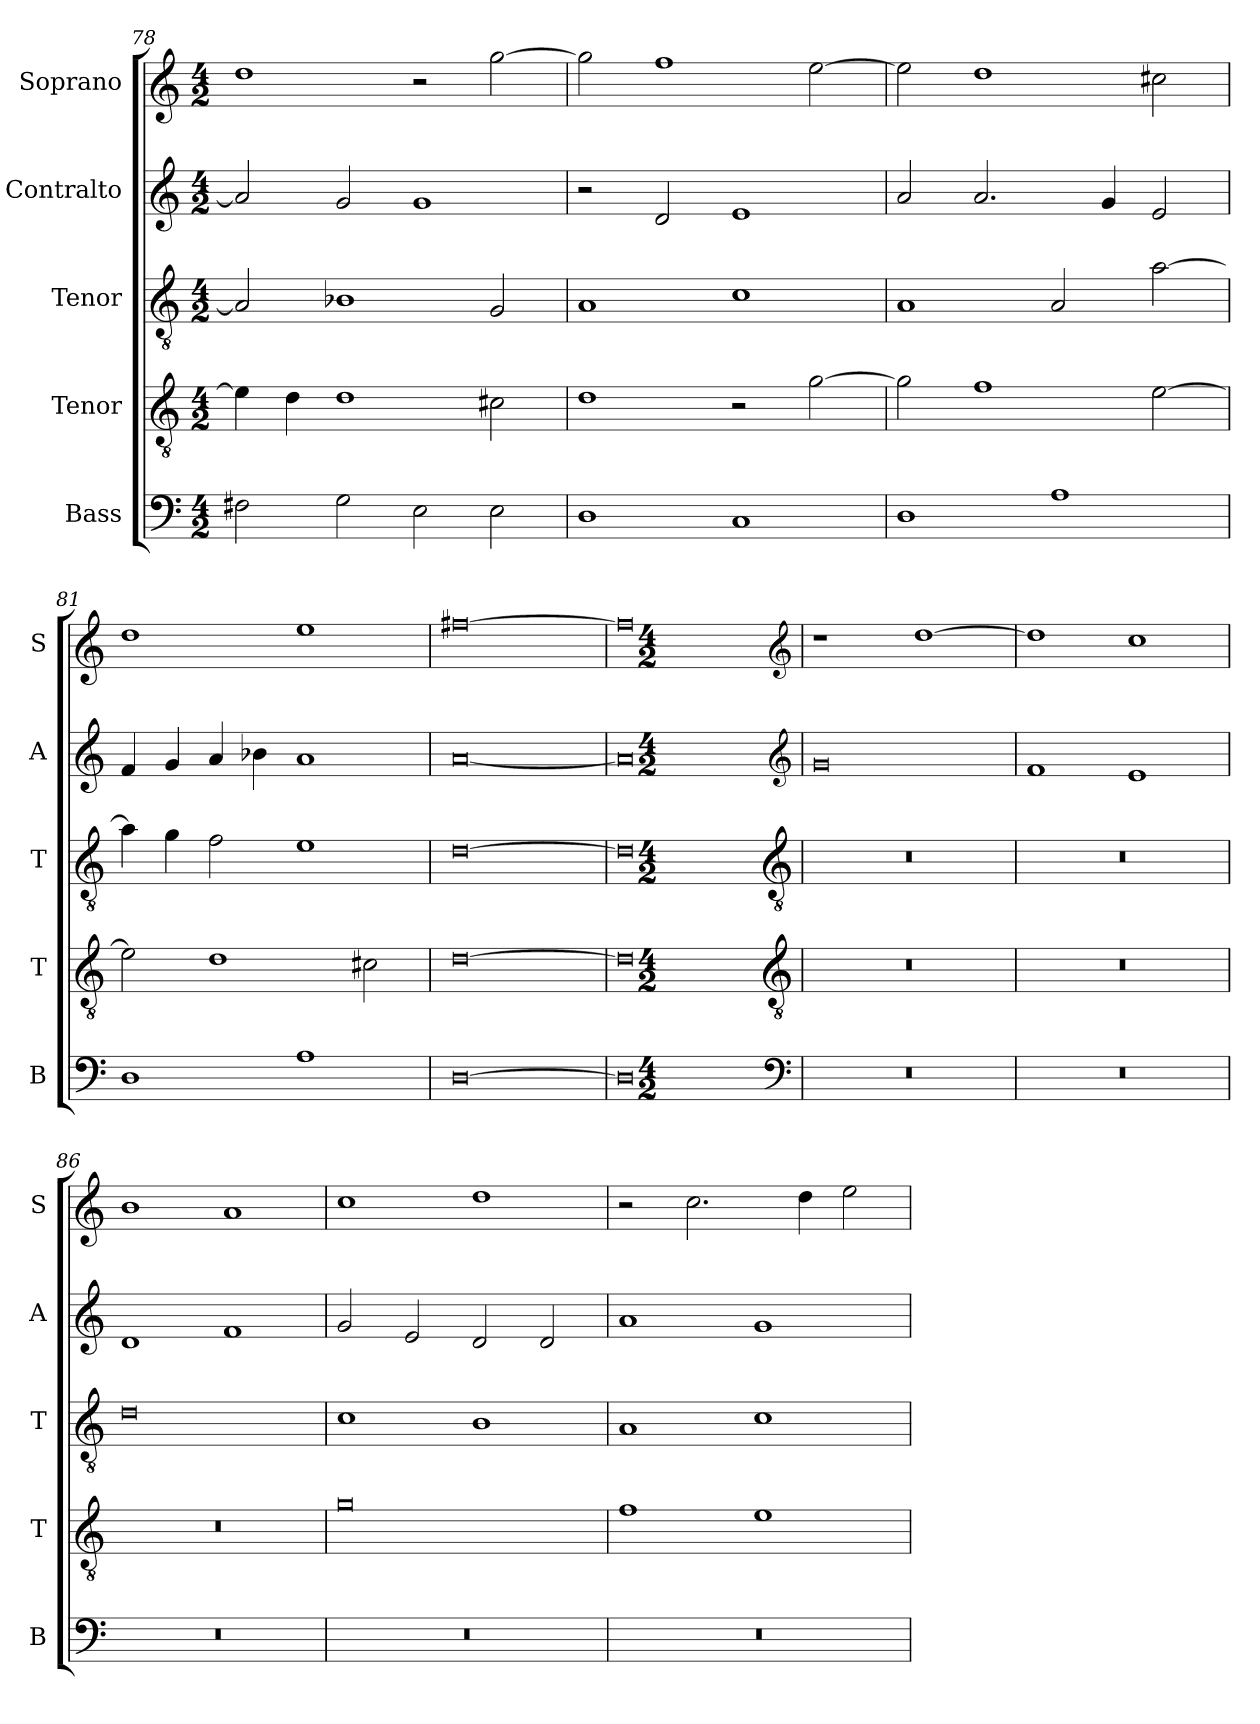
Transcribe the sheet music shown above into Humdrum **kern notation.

**kern	**kern	**kern	**kern	**kern
*part5	*part4	*part3	*part2	*part1
*staff5	*staff4	*staff3	*staff2	*staff1
*I"Bass	*I"Tenor	*I"Tenor	*I"Contralto	*I"Soprano
*I'B	*I'T	*I'T	*I'A	*I'S
*clefF4	*clefGv2	*clefGv2	*clefG2	*clefG2
*k[]	*k[]	*k[]	*k[]	*k[]
*G:mix	*G:mix	*G:mix	*G:mix	*G:mix
*M4/2	*M4/2	*M4/2	*M4/2	*M4/2
=78	=78	=78	=78	=78
2F#X	4e]	2A]	2a]	1dd
.	4d	.	.	.
2G	1d	1B-X	2g	.
2E	.	.	1g	2r
2E	2c#X	2G	.	[2gg
=79	=79	=79	=79	=79
1D	1d	1A	2r	2gg]
.	.	.	2d	1ff
1C	2r	1c	1e	.
.	[2g	.	.	[2ee
=80	=80	=80	=80	=80
1D	2g]	1A	2a	2ee]
.	1f	.	2.a	1dd
1A	.	2A	.	.
.	.	.	4g	.
.	[2e	[2a	2e	2cc#X
=81	=81	=81	=81	=81
1D	2e]	4a]	4f	1dd
.	.	4g	4g	.
.	1d	2f	4a	.
.	.	.	4b-X	.
1A	.	1e	1a	1ee
.	2c#X	.	.	.
=82	=82	=82	=82	=82
[0D	[0d	[0d	[0a	[0ff#X
=83	=83	=83	=83	=83
0D]	0d]	0d]	0a]	0ff#]
*clefF4	*clefGv2	*clefGv2	*clefG2	*clefG2
*k[]	*k[]	*k[]	*k[]	*k[]
*G:mix	*G:mix	*G:mix	*G:mix	*G:mix
*M4/2	*M4/2	*M4/2	*M4/2	*M4/2
=84	=84	=84	=84	=84
0r	0r	0r	0g	1r
.	.	.	.	[1dd
=85	=85	=85	=85	=85
0r	0r	0r	1f	1dd]
.	.	.	1e	1cc
=86	=86	=86	=86	=86
0r	0r	0d	1d	1b
.	.	.	1f	1a
=87	=87	=87	=87	=87
0r	0g	1c	2g	1cc
.	.	.	2e	.
.	.	1B	2d	1dd
.	.	.	2d	.
=88	=88	=88	=88	=88
0r	1f	1A	1a	2r
.	.	.	.	2.cc
.	1e	1c	1g	.
.	.	.	.	4dd
.	.	.	.	2ee
=	=	=	=	=
*-	*-	*-	*-	*-
